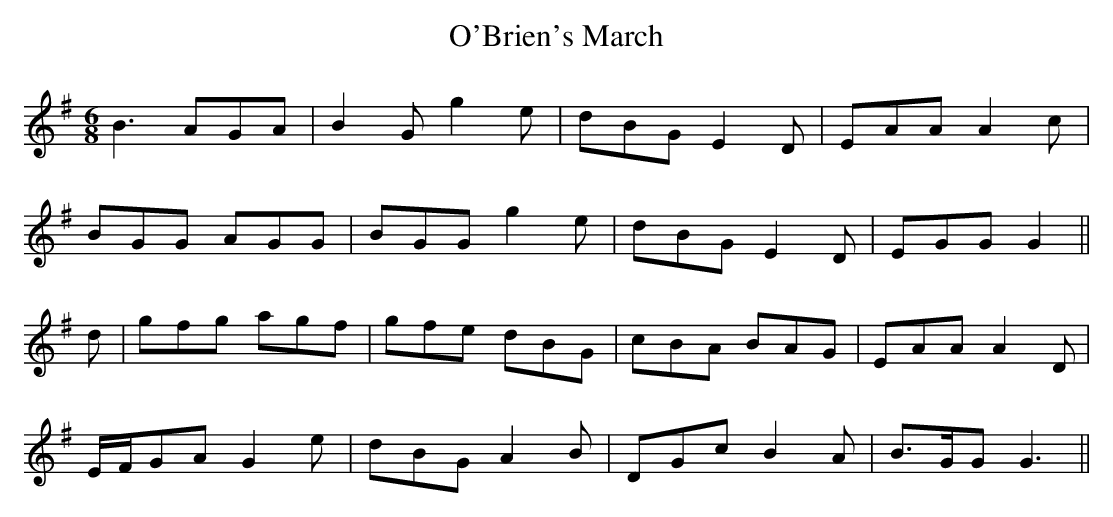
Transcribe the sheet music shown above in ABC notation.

X:1
T:O'Brien's March
M:6/8
L:1/8
K:G
B3 AGA|B2 G g2 e|dBG E2 D|EAA A2 c|
BGG AGG|BGG g2 e|dBG E2 D|EGG G2||
d|gfg agf|gfe dBG|cBA BAG|EAA A2 D|
E/2F/2GA G2 e|dBG A2 B|DGc B2 A|B>GG G3||
